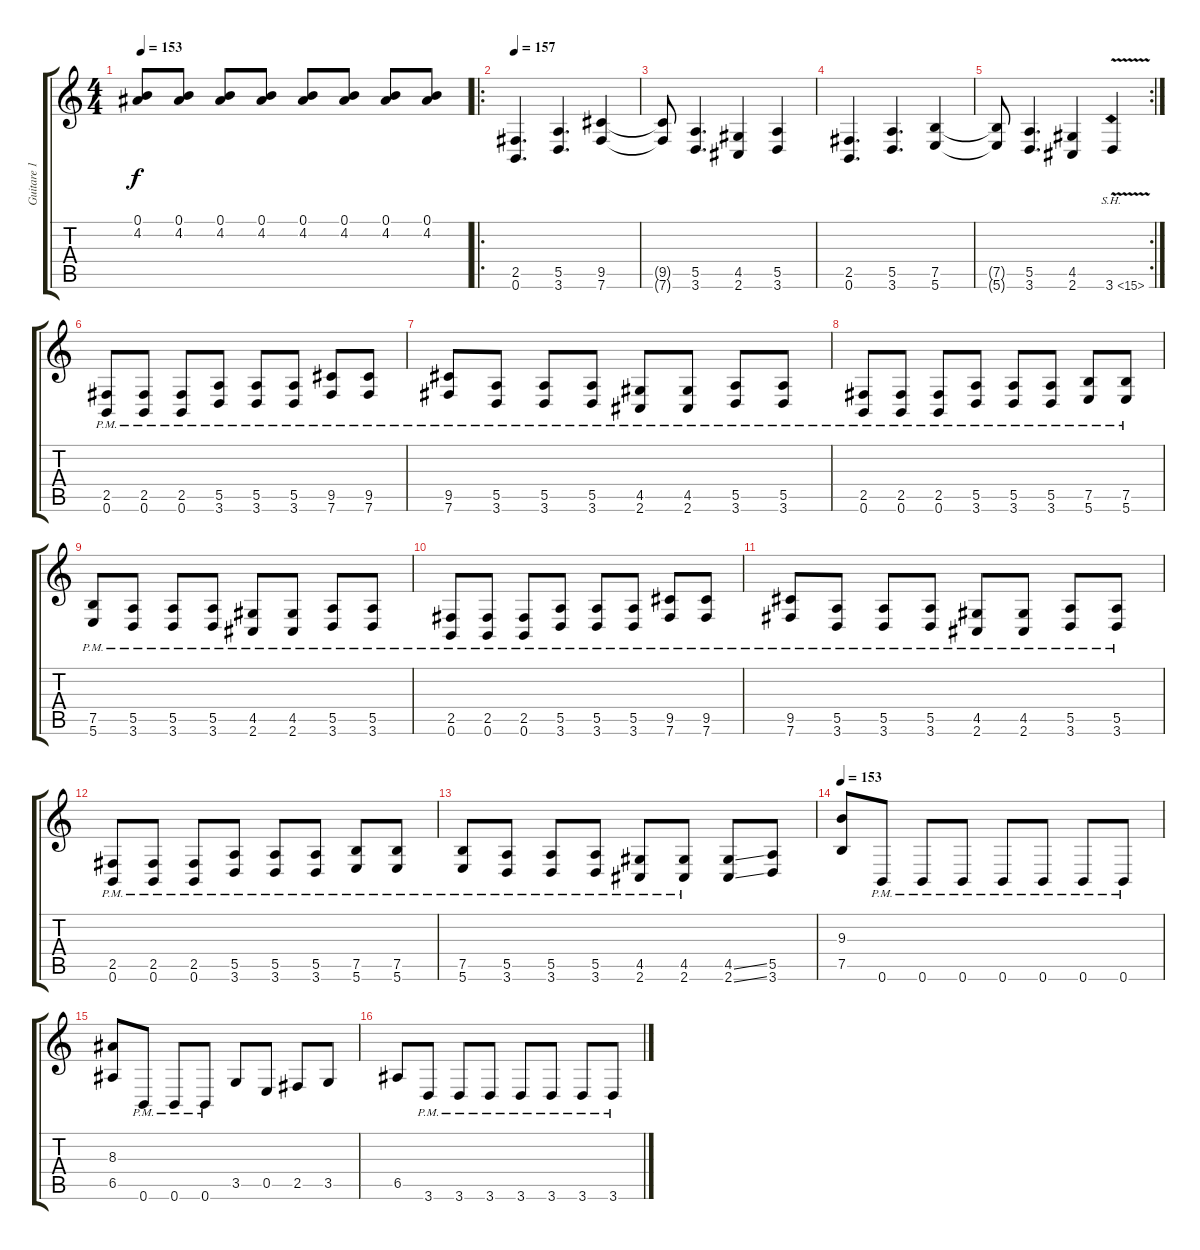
\track ("Guitare 1" "Guitare 1") {instrument distortionguitar}
\staff {score tabs}
\tuning (B3 Gb3 D3 A2 E2 B1) {hide}
\ts (4 4)
\tempo 153
\clef g2
\ks c
(0.1 4.2).8{dy f} (0.1 4.2).8 (0.1 4.2).8 (0.1 4.2).8 (0.1 4.2).8 (0.1 4.2).8 (0.1 4.2).8 (0.1 4.2).8 |
\ro
\tempo 157
(2.5 0.6).4{d} (5.5 3.6).4{d} (9.5 7.6).4 |
(9.5{t} 7.6{t}).8 (5.5 3.6).4{d} (4.5 2.6).4 (5.5 3.6).4 |
(2.5 0.6).4{d} (5.5 3.6).4{d} (7.5 5.6).4 |
\rc 2
(7.5{t} 5.6{t}).8 (5.5 3.6).4{d} (4.5 2.6).4 3.6{sh 12 v}.4 |
(2.5{pm} 0.6{pm}).8 (2.5{pm} 0.6{pm}).8 (2.5{pm} 0.6{pm}).8 (5.5{pm} 3.6{pm}).8 (5.5{pm} 3.6{pm}).8 (5.5{pm} 3.6{pm}).8 (9.5{pm} 7.6{pm}).8 (9.5{pm} 7.6{pm}).8 |
(9.5{pm} 7.6{pm}).8 (5.5{pm} 3.6{pm}).8 (5.5{pm} 3.6{pm}).8 (5.5{pm} 3.6{pm}).8 (4.5{pm} 2.6{pm}).8 (4.5{pm} 2.6{pm}).8 (5.5{pm} 3.6{pm}).8 (5.5{pm} 3.6{pm}).8 |
(2.5{pm} 0.6{pm}).8 (2.5{pm} 0.6{pm}).8 (2.5{pm} 0.6{pm}).8 (5.5{pm} 3.6{pm}).8 (5.5{pm} 3.6{pm}).8 (5.5{pm} 3.6{pm}).8 (7.5{pm} 5.6{pm}).8 (7.5{pm} 5.6{pm}).8 |
(7.5{pm} 5.6{pm}).8 (5.5{pm} 3.6{pm}).8 (5.5{pm} 3.6{pm}).8 (5.5{pm} 3.6{pm}).8 (4.5{pm} 2.6{pm}).8 (4.5{pm} 2.6{pm}).8 (5.5{pm} 3.6{pm}).8 (5.5{pm} 3.6{pm}).8 |
(2.5{pm} 0.6{pm}).8 (2.5{pm} 0.6{pm}).8 (2.5{pm} 0.6{pm}).8 (5.5{pm} 3.6{pm}).8 (5.5{pm} 3.6{pm}).8 (5.5{pm} 3.6{pm}).8 (9.5{pm} 7.6{pm}).8 (9.5{pm} 7.6{pm}).8 |
(9.5{pm} 7.6{pm}).8 (5.5{pm} 3.6{pm}).8 (5.5{pm} 3.6{pm}).8 (5.5{pm} 3.6{pm}).8 (4.5{pm} 2.6{pm}).8 (4.5{pm} 2.6{pm}).8 (5.5{pm} 3.6{pm}).8 (5.5{pm} 3.6{pm}).8 |
(2.5{pm} 0.6{pm}).8 (2.5{pm} 0.6{pm}).8 (2.5{pm} 0.6{pm}).8 (5.5{pm} 3.6{pm}).8 (5.5{pm} 3.6{pm}).8 (5.5{pm} 3.6{pm}).8 (7.5{pm} 5.6{pm}).8 (7.5{pm} 5.6{pm}).8 |
(7.5{pm} 5.6{pm}).8 (5.5{pm} 3.6{pm}).8 (5.5{pm} 3.6{pm}).8 (5.5{pm} 3.6{pm}).8 (4.5{pm} 2.6{pm}).8 (4.5{pm} 2.6{pm}).8 (4.5{ss} 2.6{ss}).8 (5.5 3.6).8 |
\tempo 153
(9.3 7.5).8 0.6{pm}.8 0.6{pm}.8 0.6{pm}.8 0.6{pm}.8 0.6{pm}.8 0.6{pm}.8 0.6{pm}.8 |
(8.3 6.5).8 0.6{pm}.8 0.6{pm}.8 0.6{pm}.8 3.5.8 0.5.8 2.5.8 3.5.8 |
6.5.8 3.6{pm}.8 3.6{pm}.8 3.6{pm}.8 3.6{pm}.8 3.6{pm}.8 3.6{pm}.8 3.6{pm}.8
